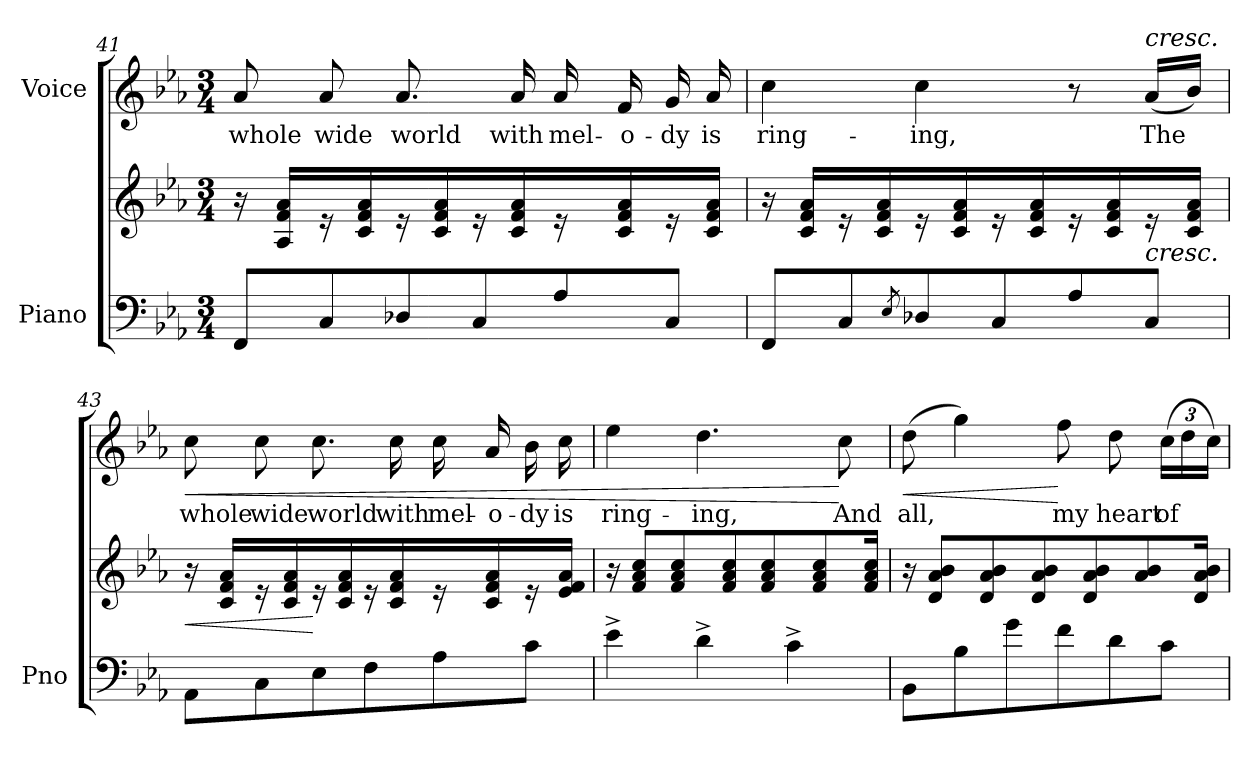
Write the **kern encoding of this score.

**kern	**kern	**dynam	**kern	**text	**dynam
*part2	*part2	*part2	*part1	*part1	*part1
*staff3	*staff2	*staff2/3	*staff1	*staff1	*staff1
*I"Piano	*	*	*I"Voice	*	*
*I'Pno	*	*	*	*	*
!!LO:LB:g=z
*clefF4	*clefG2	*	*clefG2	*	*
*k[b-e-a-]	*k[b-e-a-]	*	*k[b-e-a-]	*	*
*M3/4	*M3/4	*	*M3/4	*	*
=41	=41	=41	=41	=41	=41
!	!	!	!	!LO:LY:b	!
8FF/L	16r	.	8a-/	whole	.
.	16A-/ 16f/ 16a-/LL	.	.	.	.
!	!	!	!	!LO:LY:b	!
8C/	16r	.	8a-/	wide	.
.	16c/ 16f/ 16a-/	.	.	.	.
!	!	!	!	!LO:LY:b	!
8D-X/	16r	.	8.a-/	world	.
.	16c/ 16f/ 16a-/	.	.	.	.
8C/	16r	.	.	.	.
!	!	!	!	!LO:LY:b	!
.	16c/ 16f/ 16a-/	.	16a-/	with	.
!	!	!	!	!LO:LY:b	!
8A-/	16r	.	16a-/	mel-	.
!	!	!	!	!LO:LY:b	!
.	16c/ 16f/ 16a-/	.	16f/	-o-	.
!	!	!	!	!LO:LY:b	!
8C/J	16r	.	16g/	-dy	.
!	!	!	!	!LO:LY:b	!
.	16c/ 16f/ 16a-/JJ	.	16a-/	is	.
=42	=42	=42	=42	=42	=42
!	!	!	!	!LO:LY:b	!
8FF/L	16r	.	4cc\	ring-	.
.	16c/ 16f/ 16a-/LL	.	.	.	.
8C/	16r	.	.	.	.
.	16c/ 16f/ 16a-/	.	.	.	.
8qE-/	.	.	.	.	.
!	!	!	!	!LO:LY:b	!
8D-X/	16r	.	4cc\	-ing,	.
.	16c/ 16f/ 16a-/	.	.	.	.
8C/	16r	.	.	.	.
.	16c/ 16f/ 16a-/	.	.	.	.
8A-/	16r	.	8r	.	.
.	16c/ 16f/ 16a-/	.	.	.	.
!	!	!	!LO:TX:a:i:t=cresc.	!	!
!	!LO:TX:b:i:t=cresc.	!	!	!	!
!	!	!	!	!LO:LY:b	!
8C/J	16r	.	(16a-/LL	The	.
.	16c/ 16f/ 16a-/JJ	.	16b-/JJ)	.	.
!!LO:LB:g=z
=43	=43	=43	=43	=43	=43
!	!	!LO:HP:b	!	!LO:LY:b	!LO:HP:b
8AA-\L	16r	<	8cc\	whole	<
.	16c/ 16f/ 16a-/LL	.	.	.	.
!	!	!	!	!LO:LY:b	!
8C\	16r	.	8cc\	wide	.
.	16c/ 16f/ 16a-/	.	.	.	.
!	!	!	!	!LO:LY:b	!
8E-\	16r	[	8.cc\	world	.
.	16c/ 16f/ 16a-/	.	.	.	.
8F\	16r	.	.	.	.
!	!	!	!	!LO:LY:b	!
.	16c/ 16f/ 16a-/	.	16cc\	with	.
!	!	!	!	!LO:LY:b	!
8A-\	16r	.	16cc\	mel-	.
!	!	!	!	!LO:LY:b	!
.	16c/ 16f/ 16a-/	.	16a-/	-o-	.
!	!	!	!	!LO:LY:b	!
8c\J	16r	.	16b-\	-dy	.
!	!	!	!	!LO:LY:b	!
.	16e-/ 16f/ 16a-/JJ	.	16cc\	is	.
=44	=44	=44	=44	=44	=44
!	!	!	!	!LO:LY:b	!
4e-^\	16r	.	4ee-\	ring-	.
.	8f/ 8a-/ 8cc/L	.	.	.	.
.	8f/ 8a-/ 8cc/	.	.	.	.
!	!	!	!	!LO:LY:b	!
4d^\	.	.	4.dd\	-ing,	.
.	8f/ 8a-/ 8cc/	.	.	.	.
.	8f/ 8a-/ 8cc/	.	.	.	.
4c^\	.	.	.	.	.
.	8f/ 8a-/ 8cc/	.	.	.	.
!	!	!	!	!LO:LY:b	!
.	.	.	8cc\	And	[
.	16f/ 16a-/ 16cc/Jk	.	.	.	.
!!LO:PB:g=z
=45	=45	=45	=45	=45	=45
!	!	!	!	!LO:LY:b	!LO:HP:b
8BB-\L	16r	.	(8dd\	all,	<
.	8d/ 8a-/ 8b-/L	.	.	.	.
8B-\	.	.	4gg\)	.	.
.	8d/ 8a-/ 8b-/	.	.	.	.
8g\	.	.	.	.	.
.	8d/ 8a-/ 8b-/	.	.	.	.
!	!	!	!	!LO:LY:b	!
8f\	.	.	8ff\	my	[
.	8d/ 8a-/ 8b-/	.	.	.	.
!	!	!	!	!LO:LY:b	!
8d\	.	.	8dd\	heart	.
.	8a-/ 8b-/	.	.	.	.
!	!	!	!	!LO:LY:b	!
8c\J	.	.	(24cc\LL	of	.
.	.	.	24dd\	.	.
.	16d/ 16a-/ 16b-/Jk	.	.	.	.
.	.	.	24cc\JJ)	.	.
=	=	=	=	=	=
*-	*-	*-	*-	*-	*-
